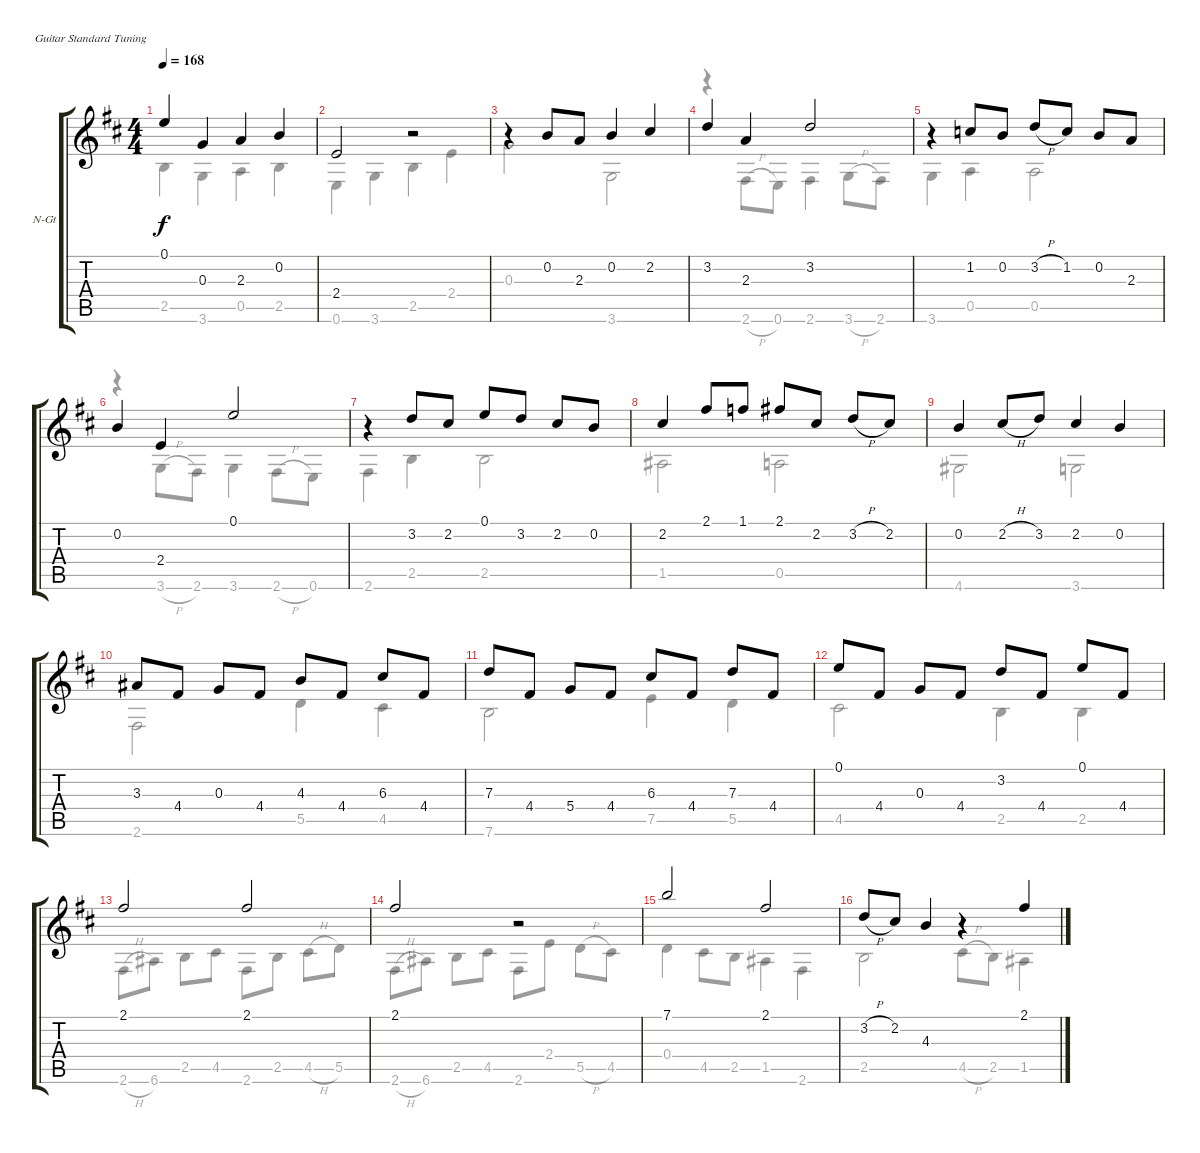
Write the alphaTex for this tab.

\bracketExtendMode groupsimilarinstruments
\firstSystemTrackNameOrientation horizontal
\otherSystemsTrackNameOrientation horizontal
\track ("Guitar" "N-Gt") {instrument acousticguitarnylon}
\staff {score tabs}
\tuning (E4 B3 G3 D3 A2 E2)
\voice
\ts (4 4)
\tempo 168
\clef g2
\ks d
0.1.4{dy f} 0.3.4 2.3.4 0.2.4 |
2.4.2 r.2 |
r.4 0.2.8 2.3.8 0.2.4 2.2.4 |
3.2.4 2.3.4 3.2.2 |
r.4 1.2.8 0.2.8 3.2{h}.8 1.2.8 0.2.8 2.3.8 |
0.2.4 2.4.4 0.1.2 |
r.4 3.2.8 2.2.8 0.1.8 3.2.8 2.2.8 0.2.8 |
2.2.4 2.1.8 1.1.8 2.1.8 2.2.8 3.2{h}.8 2.2.8 |
0.2.4 2.2{h}.8 3.2.8 2.2.4 0.2.4 |
3.3.8 4.4.8 0.3.8 4.4.8 4.3.8 4.4.8 6.3.8 4.4.8 |
7.3.8 4.4.8 5.4.8 4.4.8 6.3.8 4.4.8 7.3.8 4.4.8 |
0.1.8 4.4.8 0.3.8 4.4.8 3.2.8 4.4.8 0.1.8 4.4.8 |
2.1.2 2.1.2 |
2.1.2 r.2 |
7.1.2 2.1.2 |
3.2{h}.8 2.2.8 4.3.4 r.4 2.1.4
\voice
\clef g2
\ottava regular
\simile none
\ks d
2.5.4{dy f} 3.6.4 0.5.4 2.5.4 |
0.6.4 3.6.4 2.5.4 2.4.4 |
0.3.2 3.6.2 |
r.4 2.6{h}.8 0.6.8 2.6.4 3.6{h}.8 2.6.8 |
3.6.4 0.5.4 0.5.2 |
r.4 3.6{h}.8 2.6.8 3.6.4 2.6{h}.8 0.6.8 |
2.6.4 2.5.4 2.5.2 |
1.5.2 0.5.2 |
4.6.2 3.6.2 |
2.6.2 5.5.4 4.5.4 |
7.6.2 7.5.4 5.5.4 |
4.5.2 2.5.4 2.5.4 |
2.6{h}.8 6.6.8 2.5.8 4.5.8 2.6.8 2.5.8 4.5{h}.8 5.5.8 |
2.6{h}.8 6.6.8 2.5.8 4.5.8 2.6.8 2.4.8 5.5{h}.8 4.5.8 |
0.4.4 4.5.8 2.5.8 1.5.4 2.6.4 |
2.5.2 4.5{h}.8 2.5.8 1.5.4
